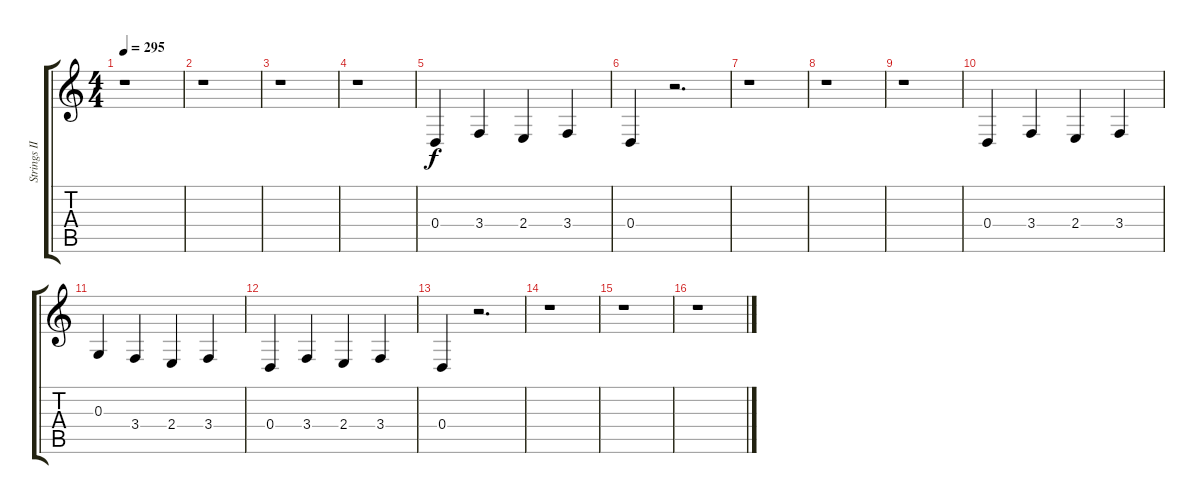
\track ("Strings II" "Strings II") {instrument tremolostrings}
\staff {score tabs}
\tuning (E4 B3 G3 D3 A2 E2) {hide}
\ts (4 4)
\tempo 295
\clef g2
\ks c
r.1{dy f instrument tremolostrings} |
r.1 |
r.1 |
r.1 |
0.4.4{volume 16} 3.4.4 2.4.4 3.4.4 |
0.4.4 r.2{d} |
r.1 |
r.1 |
r.1 |
0.4.4 3.4.4 2.4.4 3.4.4 |
0.3.4 3.4.4 2.4.4 3.4.4 |
0.4.4 3.4.4 2.4.4 3.4.4 |
0.4.4 r.2{d} |
r.1 |
r.1 |
r.1
